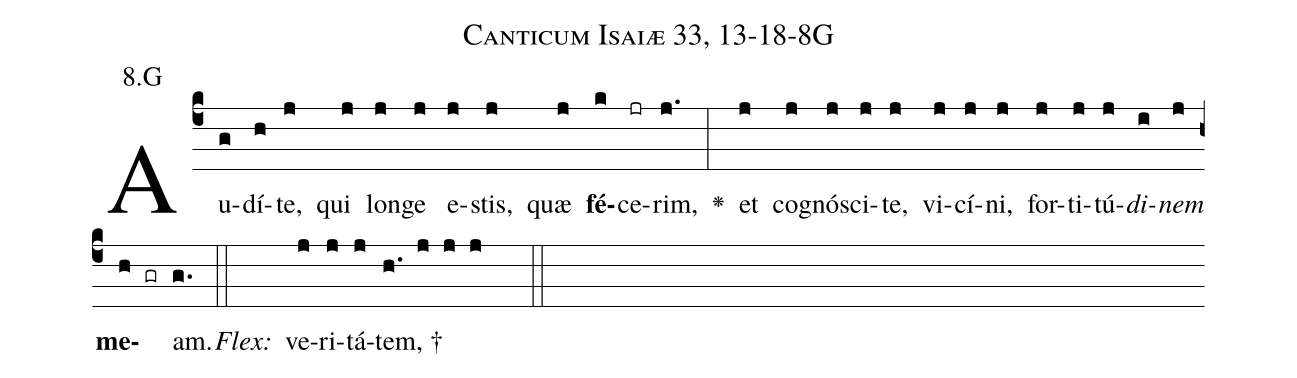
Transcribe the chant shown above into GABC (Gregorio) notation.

name: Canticum Isaiæ 33, 13-18-8G;
annotation: 8.G;
%%
(c4)Au(g)dí(h)te,(j) qui(j) lon(j)ge(j) e(j)stis,(j) quæ(j) <b>fé</b>(k)ce(jr)rim,(j.) <v>\greheightstar</v>(:) et(j) co(j)gnó(j)sci(j)te,(j) vi(j)cí(j)ni,(j) for(j)ti(j)tú(j)<i>di</i>(i)<i>nem</i>(j) <b>me</b>(h gr)am.(g.) (::)
<i>Flex:</i>()  ve(j)ri(j)tá(j)tem, †(h. j j j  ::)

%E(j) u(j) o(i) u(j) a(h) e.(g.) (::)
